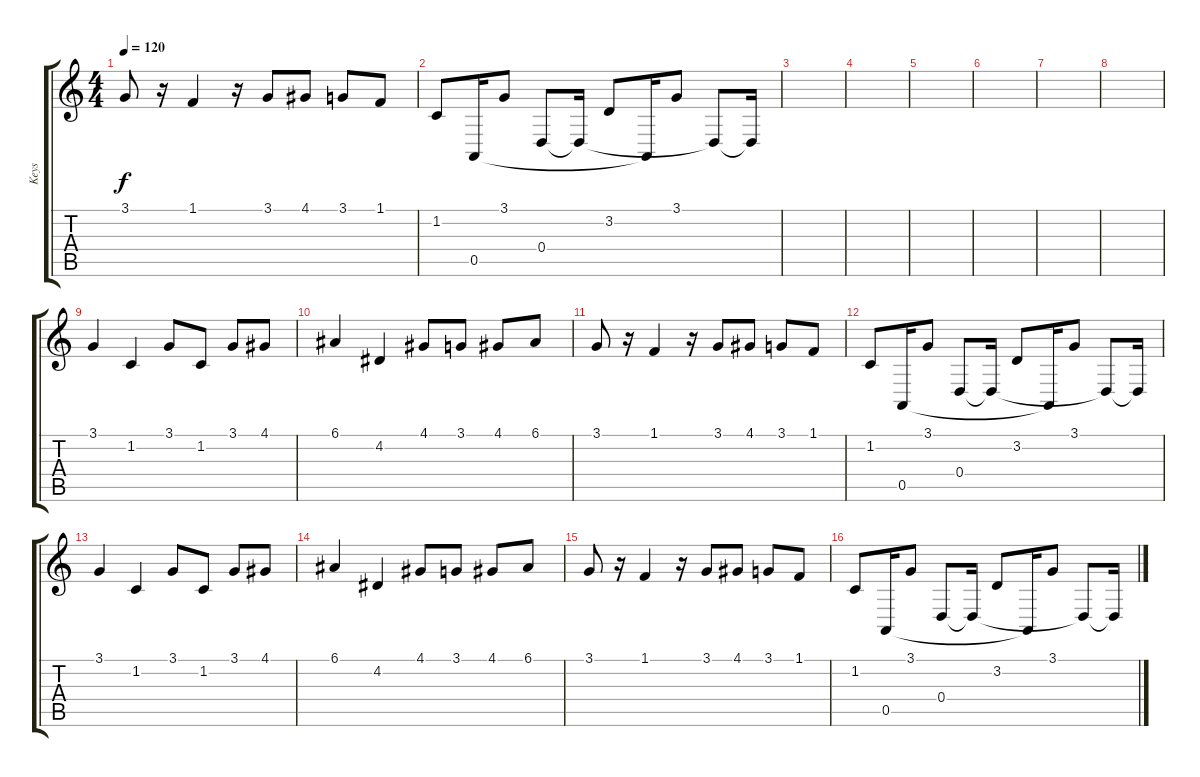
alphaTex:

\track ("Keys" "Keys") {instrument piccolo}
\staff {score tabs}
\tuning (E4 B3 G3 D3 A2 D2) {hide}
\ts (4 4)
\tempo 120
\clef g2
\ks c
3.1.8{dy f} r.16 1.1.4 r.16 3.1.8 4.1.8 3.1.8 1.1.8 |
1.2.8 0.5.16 3.1.8 0.4.8 0.4{t}.16 3.2.8 0.5{t}.16 3.1.8 0.4{t}.8 0.4{t}.16 |
|
|
|
|
|
|
3.1.4 1.2.4 3.1.8 1.2.8 3.1.8 4.1.8 |
6.1.4 4.2.4 4.1.8 3.1.8 4.1.8 6.1.8 |
3.1.8 r.16 1.1.4 r.16 3.1.8 4.1.8 3.1.8 1.1.8 |
1.2.8 0.5.16 3.1.8 0.4.8 0.4{t}.16 3.2.8 0.5{t}.16 3.1.8 0.4{t}.8 0.4{t}.16 |
3.1.4 1.2.4 3.1.8 1.2.8 3.1.8 4.1.8 |
6.1.4 4.2.4 4.1.8 3.1.8 4.1.8 6.1.8 |
3.1.8 r.16 1.1.4 r.16 3.1.8 4.1.8 3.1.8 1.1.8 |
1.2.8 0.5.16 3.1.8 0.4.8 0.4{t}.16 3.2.8 0.5{t}.16 3.1.8 0.4{t}.8 0.4{t}.16
